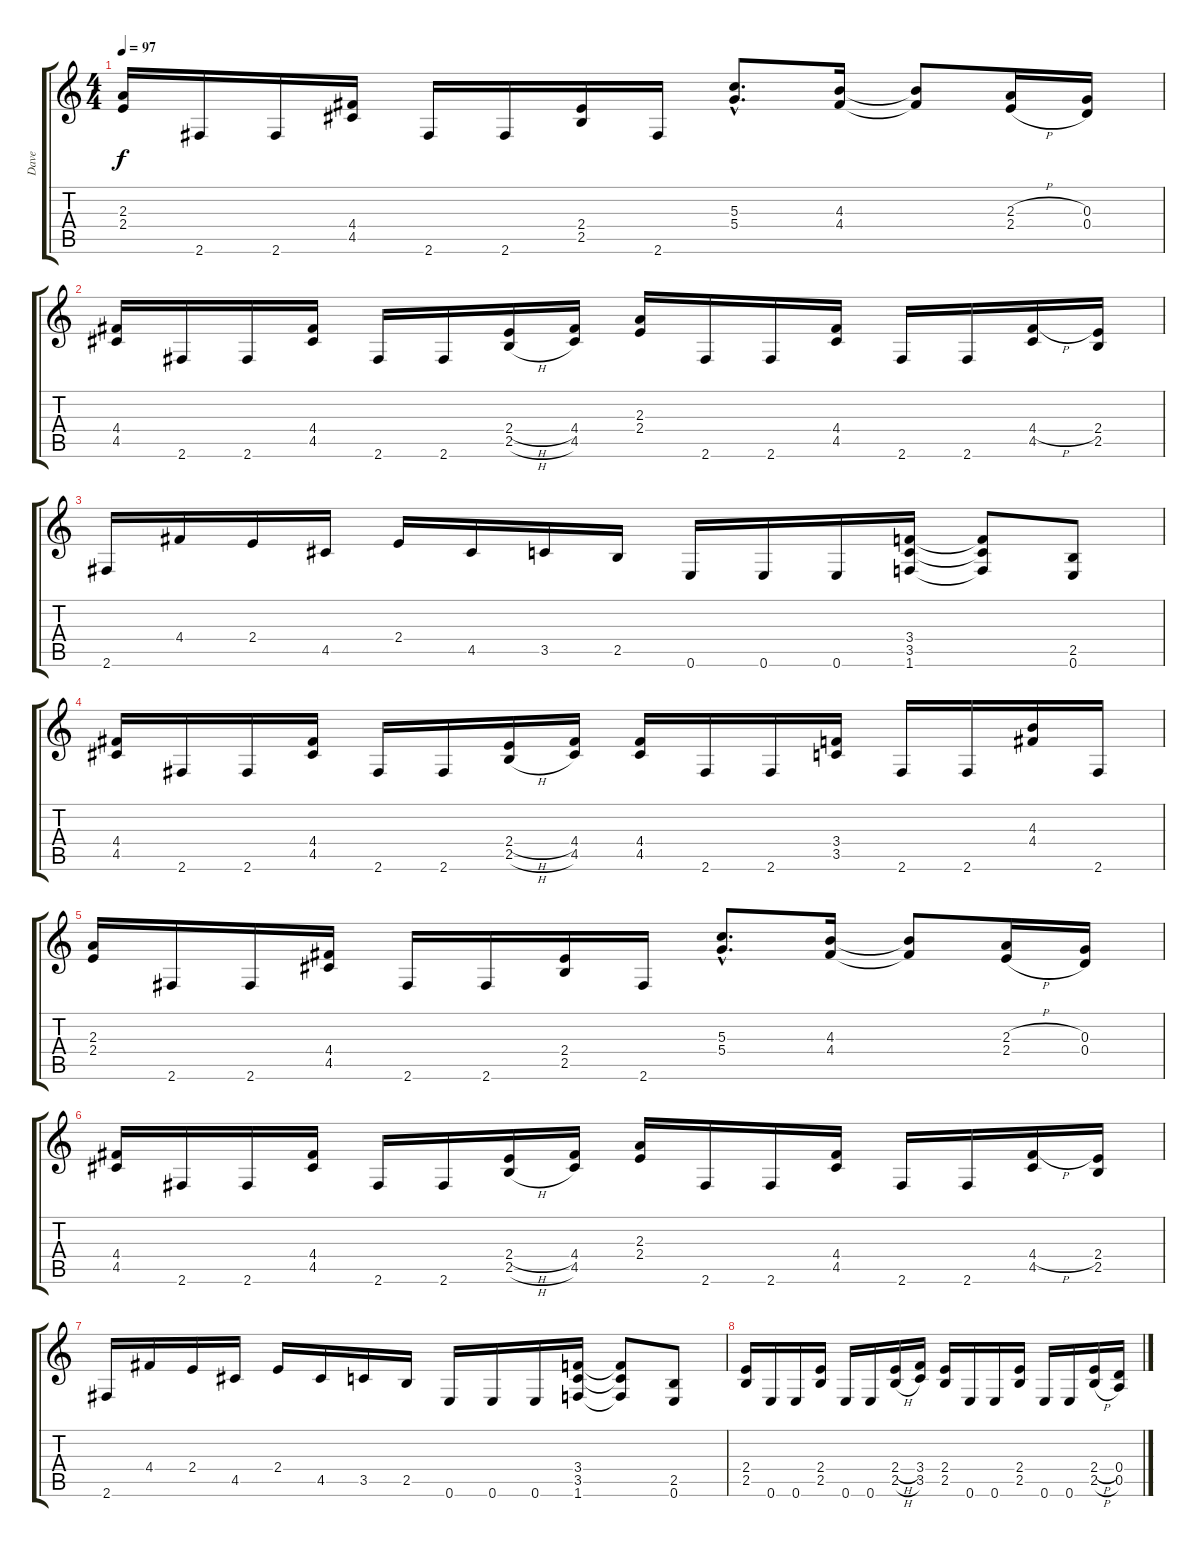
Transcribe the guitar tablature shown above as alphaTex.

\track ("Dave " "Dave ") {instrument distortionguitar}
\staff {score tabs}
\tuning (E4 B3 G3 D3 A2 E2) {hide}
\ts (4 4)
\tempo 97
\clef g2
\ks c
(2.3 2.4).16{dy f} 2.6.16 2.6.16 (4.4 4.5).16 2.6.16 2.6.16 (2.4 2.5).16 2.6.16 (5.3{hac} 5.4{hac}).8{d} (4.3 4.4).16 (4.3{t} 4.4{t}).8 (2.3{h} 2.4{h}).16 (0.3 0.4).16 |
(4.4 4.5).16 2.6.16 2.6.16 (4.4 4.5).16 2.6.16 2.6.16 (2.4{h} 2.5{h}).16 (4.4 4.5).16 (2.3 2.4).16 2.6.16 2.6.16 (4.4 4.5).16 2.6.16 2.6.16 (4.4{h} 4.5).16 (2.4 2.5).16 |
2.6.16 4.4.16 2.4.16 4.5.16 2.4.16 4.5.16 3.5.16 2.5.16 0.6.16 0.6.16 0.6.16 (3.4 3.5 1.6).16 (3.4{t} 3.5{t} 1.6{t}).8 (2.5 0.6).8 |
(4.4 4.5).16 2.6.16 2.6.16 (4.4 4.5).16 2.6.16 2.6.16 (2.4{h} 2.5{h}).16 (4.4 4.5).16 (4.4 4.5).16 2.6.16 2.6.16 (3.4 3.5).16 2.6.16 2.6.16 (4.3 4.4).16 2.6.16 |
(2.3 2.4).16 2.6.16 2.6.16 (4.4 4.5).16 2.6.16 2.6.16 (2.4 2.5).16 2.6.16 (5.3{hac} 5.4{hac}).8{d} (4.3 4.4).16 (4.3{t} 4.4{t}).8 (2.3{h} 2.4{h}).16 (0.3 0.4).16 |
(4.4 4.5).16 2.6.16 2.6.16 (4.4 4.5).16 2.6.16 2.6.16 (2.4{h} 2.5{h}).16 (4.4 4.5).16 (2.3 2.4).16 2.6.16 2.6.16 (4.4 4.5).16 2.6.16 2.6.16 (4.4{h} 4.5).16 (2.4 2.5).16 |
2.6.16 4.4.16 2.4.16 4.5.16 2.4.16 4.5.16 3.5.16 2.5.16 0.6.16 0.6.16 0.6.16 (3.4 3.5 1.6).16 (3.4{t} 3.5{t} 1.6{t}).8 (2.5 0.6).8 |
(2.4 2.5).16 0.6.16 0.6.16 (2.4 2.5).16 0.6.16 0.6.16 (2.4{h} 2.5{h}).16 (3.4 3.5).16 (2.4 2.5).16 0.6.16 0.6.16 (2.4 2.5).16 0.6.16 0.6.16 (2.4{h} 2.5{h}).16 (0.4 0.5).16
